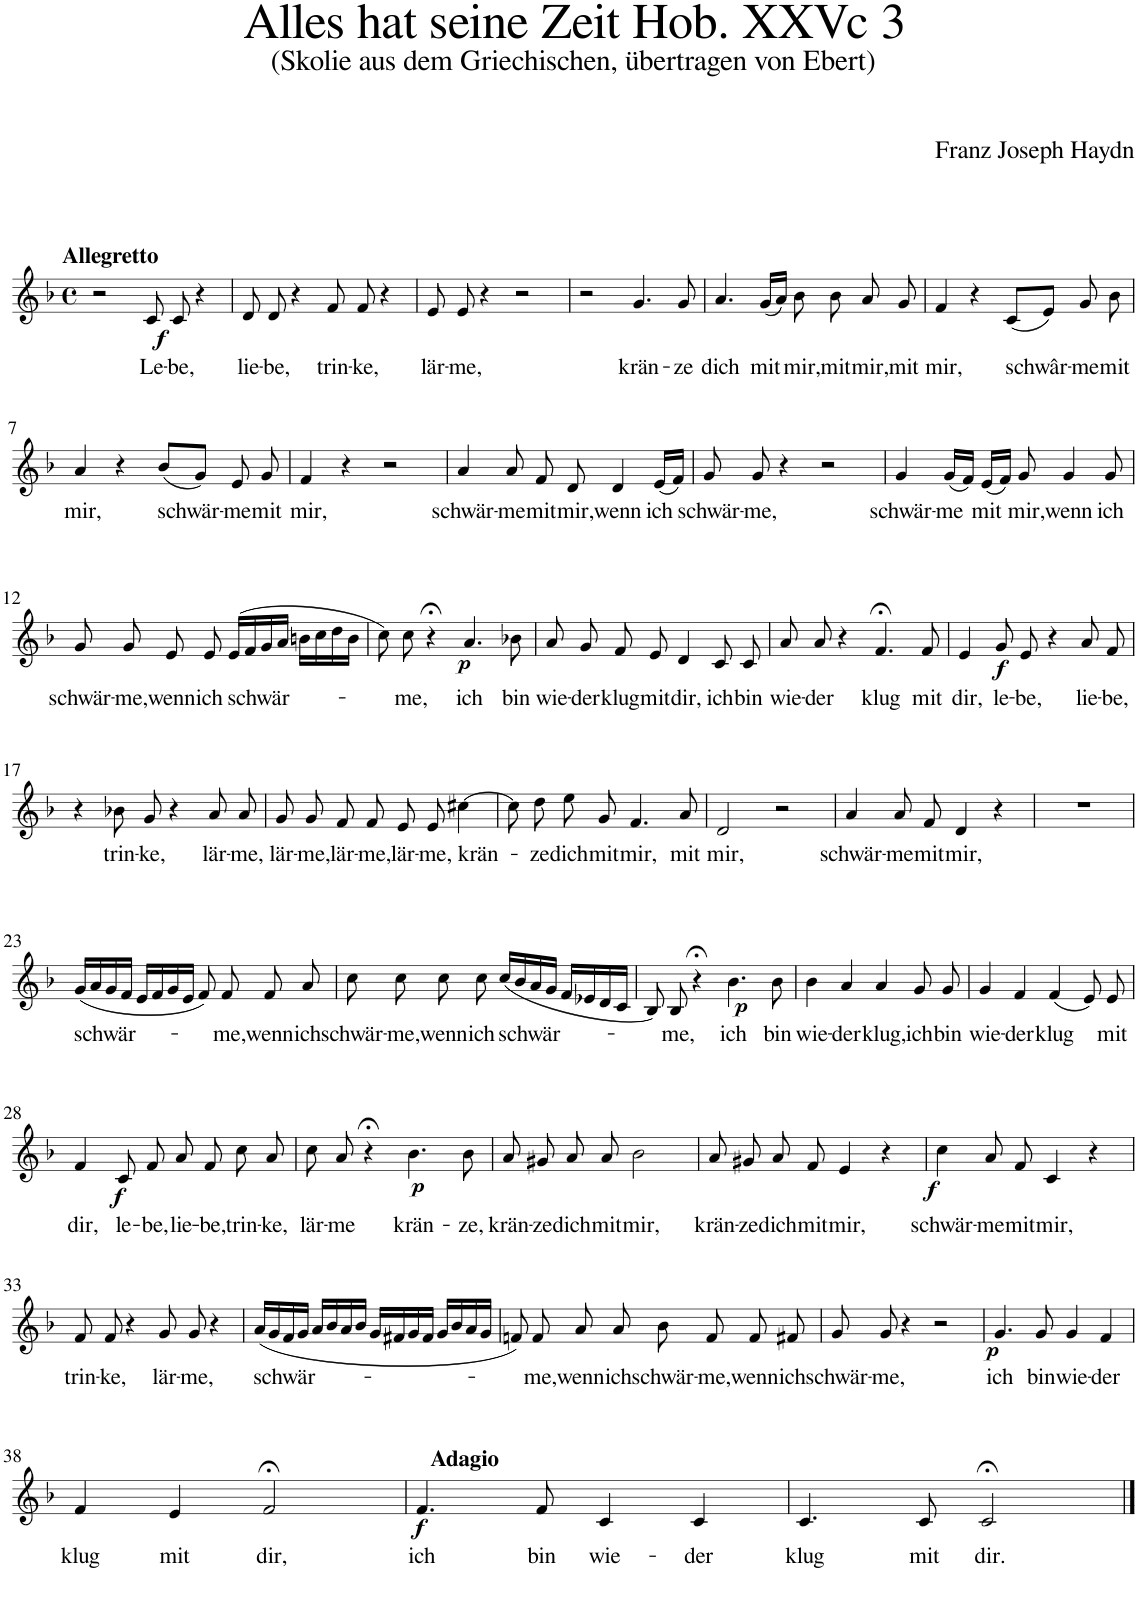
**kern	**text	**dynam
*part1	*part1	*part1
*staff1	*staff1	*staff1
*I"Alto	*	*
*clefG2	*	*
*k[b-]	*	*
*M4/4	*	*
*met(c)	*	*
=1	=1	=1
!LO:TX:a:B:t=Allegretto	!	!
2r	.	.
!	!LO:LY:b	!LO:DY:b
8c/	Le-	f
!	!LO:LY:b	!
8c/	-be,	.
4r	.	.
=2	=2	=2
!	!LO:LY:b	!
8d/	lie-	.
!	!LO:LY:b	!
8d/	-be,	.
4r	.	.
!	!LO:LY:b	!
8f/	trin-	.
!	!LO:LY:b	!
8f/	-ke,	.
4r	.	.
=3	=3	=3
!	!LO:LY:b	!
8e/	lär-	.
!	!LO:LY:b	!
8e/	-me,	.
4r	.	.
2r	.	.
=4	=4	=4
2r	.	.
!	!LO:LY:b	!
4.g/	krän-	.
!	!LO:LY:b	!
8g/	-ze	.
=5	=5	=5
!	!LO:LY:b	!
4.a/	dich	.
!	!LO:LY:b	!
(16g/LL	mit	.
16a/JJ)	.	.
!	!LO:LY:b	!
8b-\	mir,	.
!	!LO:LY:b	!
8b-\	mit	.
!	!LO:LY:b	!
8a/	mir,	.
!	!LO:LY:b	!
8g/	mit	.
=6	=6	=6
!	!LO:LY:b	!
4f/	mir,	.
4r	.	.
!	!LO:LY:b	!
(8c/L	schwâr-	.
8e/J)	.	.
!	!LO:LY:b	!
8g/	-me	.
!	!LO:LY:b	!
8b-\	mit	.
!!LO:LB:g=z
=7	=7	=7
!	!LO:LY:b	!
4a/	mir,	.
4r	.	.
!	!LO:LY:b	!
(8b-/L	schwär-	.
8g/J)	.	.
!	!LO:LY:b	!
8e/	-me	.
!	!LO:LY:b	!
8g/	mit	.
=8	=8	=8
!	!LO:LY:b	!
4f/	mir,	.
4r	.	.
2r	.	.
=9	=9	=9
!	!LO:LY:b	!
4a/	schwär-	.
!	!LO:LY:b	!
8a/	-me	.
!	!LO:LY:b	!
8f/	mit	.
!	!LO:LY:b	!
8d/	mir,	.
!	!LO:LY:b	!
4d/	wenn	.
!	!LO:LY:b	!
(16e/LL	ich	.
16f/JJ)	.	.
=10	=10	=10
!	!LO:LY:b	!
8g/	schwär-	.
!	!LO:LY:b	!
8g/	-me,	.
4r	.	.
2r	.	.
=11	=11	=11
!	!LO:LY:b	!
4g/	schwär-	.
!	!LO:LY:b	!
(16g/LL	-me	.
16f/JJ)	.	.
!	!LO:LY:b	!
(16e/LL	mit	.
16f/JJ)	.	.
!	!LO:LY:b	!
8g/	mir,	.
!	!LO:LY:b	!
4g/	wenn	.
!	!LO:LY:b	!
8g/	ich	.
!!LO:LB:g=z
=12	=12	=12
!	!LO:LY:b	!
8g/	schwär-	.
!	!LO:LY:b	!
8g/	-me,	.
!	!LO:LY:b	!
8e/	wenn	.
!	!LO:LY:b	!
8e/	ich	.
!	!LO:LY:b	!
(16e/LL	schwär-	.
16f/	.	.
16g/	.	.
16a/JJ	.	.
16bn\LL	.	.
16cc\	.	.
16dd\	.	.
16b\JJ	.	.
=13	=13	=13
8cc\)	.	.
!	!LO:LY:b	!
8cc\	-me,	.
4r;<	.	.
!	!LO:LY:b	!LO:DY:b
4.a/	ich	p
!	!LO:LY:b	!
8b-X\	bin	.
=14	=14	=14
!	!LO:LY:b	!
8a/	wie-	.
!	!LO:LY:b	!
8g/	-der	.
!	!LO:LY:b	!
8f/	klug	.
!	!LO:LY:b	!
8e/	mit	.
!	!LO:LY:b	!
4d/	dir,	.
!	!LO:LY:b	!
8c/	ich	.
!	!LO:LY:b	!
8c/	bin	.
=15	=15	=15
!	!LO:LY:b	!
8a/	wie-	.
!	!LO:LY:b	!
8a/	-der	.
4r	.	.
!	!LO:LY:b	!
4.f;</	klug	.
!	!LO:LY:b	!
8f/	mit	.
=16	=16	=16
!	!LO:LY:b	!
4e/	dir,	.
!	!LO:LY:b	!LO:DY:b
8g/	le-	f
!	!LO:LY:b	!
8e/	-be,	.
4r	.	.
!	!LO:LY:b	!
8a/	lie-	.
!	!LO:LY:b	!
8f/	-be,	.
!!LO:LB:g=z
=17	=17	=17
4r	.	.
!	!LO:LY:b	!
8b-X\	trin-	.
!	!LO:LY:b	!
8g/	-ke,	.
4r	.	.
!	!LO:LY:b	!
8a/	lär-	.
!	!LO:LY:b	!
8a/	-me,	.
=18	=18	=18
!	!LO:LY:b	!
8g/	lär-	.
!	!LO:LY:b	!
8g/	-me,	.
!	!LO:LY:b	!
8f/	lär-	.
!	!LO:LY:b	!
8f/	-me,	.
!	!LO:LY:b	!
8e/	lär-	.
!	!LO:LY:b	!
8e/	-me,	.
!	!LO:LY:b	!
[4cc#X\	krän-	.
=19	=19	=19
8cc#\]	.	.
!	!LO:LY:b	!
8dd\	-ze	.
!	!LO:LY:b	!
8ee\	dich	.
!	!LO:LY:b	!
8g/	mit	.
!	!LO:LY:b	!
4.f/	mir,	.
!	!LO:LY:b	!
8a/	mit	.
=20	=20	=20
!	!LO:LY:b	!
2d/	mir,	.
2r	.	.
=21	=21	=21
!	!LO:LY:b	!
4a/	schwär-	.
!	!LO:LY:b	!
8a/	-me	.
!	!LO:LY:b	!
8f/	mit	.
!	!LO:LY:b	!
4d/	mir,	.
4r	.	.
=22	=22	=22
1r	.	.
!!LO:LB:g=z
=23	=23	=23
!	!LO:LY:b	!
(16g/LL	schwär-	.
16a/	.	.
16g/	.	.
16f/JJ	.	.
16e/LL	.	.
16f/	.	.
16g/	.	.
16e/JJ	.	.
8f/)	.	.
!	!LO:LY:b	!
8f/	-me,	.
!	!LO:LY:b	!
8f/	wenn	.
!	!LO:LY:b	!
8a/	ich	.
=24	=24	=24
!	!LO:LY:b	!
8cc\	schwär-	.
!	!LO:LY:b	!
8cc\	-me,	.
!	!LO:LY:b	!
8cc\	wenn	.
!	!LO:LY:b	!
8cc\	ich	.
!	!LO:LY:b	!
(16cc/LL	schwär-	.
16b-/	.	.
16a/	.	.
16g/JJ	.	.
16f/LL	.	.
16e-X/	.	.
16d/	.	.
16c/JJ	.	.
=25	=25	=25
8B-/)	.	.
!	!LO:LY:b	!
8B-/	-me,	.
4r;<	.	.
!	!LO:LY:b	!LO:DY:b
4.b-\	ich	p
!	!LO:LY:b	!
8b-\	bin	.
=26	=26	=26
!	!LO:LY:b	!
4b-\	wie-	.
!	!LO:LY:b	!
4a/	-der	.
!	!LO:LY:b	!
4a/	klug,	.
!	!LO:LY:b	!
8g/	ich	.
!	!LO:LY:b	!
8g/	bin	.
=27	=27	=27
!	!LO:LY:b	!
4g/	wie-	.
!	!LO:LY:b	!
4f/	-der	.
!	!LO:LY:b	!
(4f/	klug	.
8e/)	.	.
!	!LO:LY:b	!
8e/	mit	.
!!LO:LB:g=z
=28	=28	=28
!	!LO:LY:b	!
4f/	dir,	.
!	!LO:LY:b	!LO:DY:b
8c/	le-	f
!	!LO:LY:b	!
8f/	-be,	.
!	!LO:LY:b	!
8a/	lie-	.
!	!LO:LY:b	!
8f/	-be,	.
!	!LO:LY:b	!
8cc\	trin-	.
!	!LO:LY:b	!
8a/	-ke,	.
=29	=29	=29
!	!LO:LY:b	!
8cc\	lär-	.
!	!LO:LY:b	!
8a/	-me	.
4r;<	.	.
!	!LO:LY:b	!LO:DY:b
4.b-\	krän-	p
!	!LO:LY:b	!
8b-\	-ze,	.
=30	=30	=30
!	!LO:LY:b	!
8a/	krän-	.
!	!LO:LY:b	!
8g#X/	-ze	.
!	!LO:LY:b	!
8a/	dich	.
!	!LO:LY:b	!
8a/	mit	.
!	!LO:LY:b	!
2b-\	mir,	.
=31	=31	=31
!	!LO:LY:b	!
8a/	krän-	.
!	!LO:LY:b	!
8g#X/	-ze	.
!	!LO:LY:b	!
8a/	dich	.
!	!LO:LY:b	!
8f/	mit	.
!	!LO:LY:b	!
4e/	mir,	.
4r	.	.
=32	=32	=32
!	!LO:LY:b	!LO:DY:b
4cc\	schwär-	f
!	!LO:LY:b	!
8a/	-me	.
!	!LO:LY:b	!
8f/	mit	.
!	!LO:LY:b	!
4c/	mir,	.
4r	.	.
!!LO:LB:g=z
=33	=33	=33
!	!LO:LY:b	!
8f/	trin-	.
!	!LO:LY:b	!
8f/	-ke,	.
4r	.	.
!	!LO:LY:b	!
8g/	lär-	.
!	!LO:LY:b	!
8g/	-me,	.
4r	.	.
=34	=34	=34
!	!LO:LY:b	!
(16a/LL	schwär-	.
16g/	.	.
16f/	.	.
16g/JJ	.	.
16a/LL	.	.
16b-/	.	.
16a/	.	.
16b-/JJ	.	.
16g/LL	.	.
16f#X/	.	.
16g/	.	.
16f#/JJ	.	.
16g/LL	.	.
16b-/	.	.
16a/	.	.
16g/JJ	.	.
=35	=35	=35
8fn/)	.	.
!	!LO:LY:b	!
8f/	-me,	.
!	!LO:LY:b	!
8a/	wenn	.
!	!LO:LY:b	!
8a/	ich	.
!	!LO:LY:b	!
8b-\	schwär-	.
!	!LO:LY:b	!
8f/	-me,	.
!	!LO:LY:b	!
8f/	wenn	.
!	!LO:LY:b	!
8f#X/	ich	.
=36	=36	=36
!	!LO:LY:b	!
8g/	schwär-	.
!	!LO:LY:b	!
8g/	-me,	.
4r	.	.
2r	.	.
=37	=37	=37
!	!LO:LY:b	!LO:DY:b
4.g/	ich	p
!	!LO:LY:b	!
8g/	bin	.
!	!LO:LY:b	!
4g/	wie-	.
!	!LO:LY:b	!
4f/	-der	.
!!LO:LB:g=z
=38	=38	=38
!	!LO:LY:b	!
4f/	klug	.
!	!LO:LY:b	!
4e/	mit	.
!	!LO:LY:b	!
2f;</	dir,	.
=39	=39	=39
!LO:TX:a:B:t=Adagio	!	!
!	!LO:LY:b	!LO:DY:b
4.f/	ich	f
!	!LO:LY:b	!
8f/	bin	.
!	!LO:LY:b	!
4c/	wie-	.
!	!LO:LY:b	!
4c/	-der	.
=40	=40	=40
!	!LO:LY:b	!
4.c/	klug	.
!	!LO:LY:b	!
8c/	mit	.
!	!LO:LY:b	!
2c;</	dir.	.
==	==	==
*-	*-	*-
